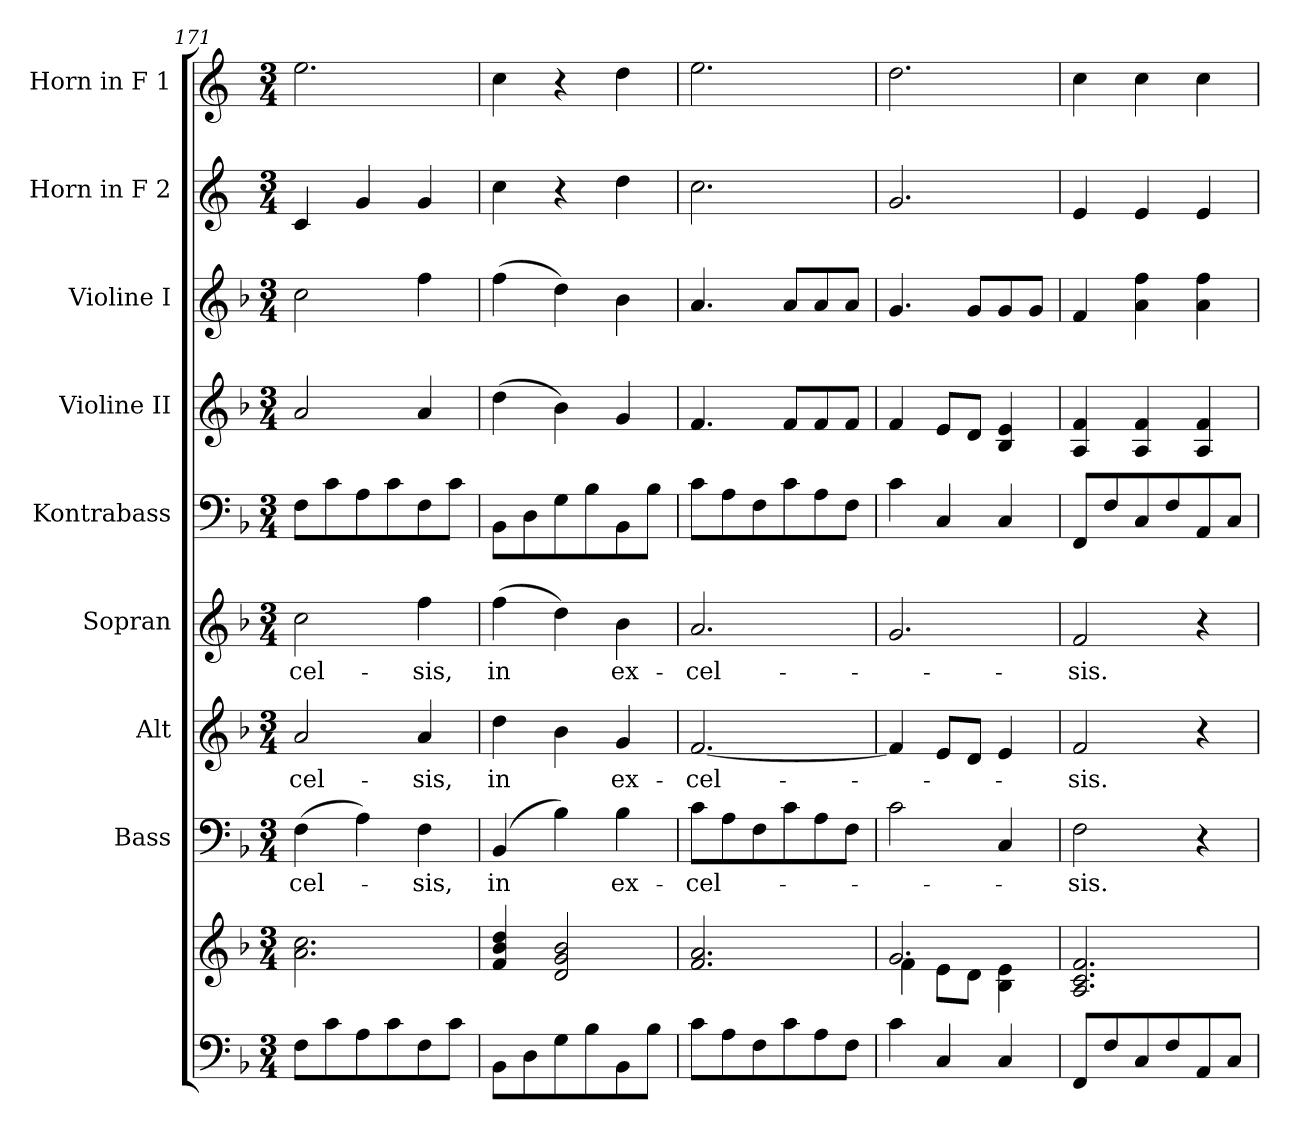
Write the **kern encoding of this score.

**kern	**kern	**kern	**text	**kern	**text	**kern	**text	**kern	**kern	**kern	**kern	**kern
*part9	*part9	*part8	*part8	*part7	*part7	*part6	*part6	*part5	*part4	*part3	*part2	*part1
*staff10	*staff9	*staff8	*staff8	*staff7	*staff7	*staff6	*staff6	*staff5	*staff4	*staff3	*staff2	*staff1
*	*	*I"Bass	*	*I"Alt	*	*I"Sopran	*	*I"Kontrabass	*I"Violine II	*I"Violine I	*I"Horn in F 2	*I"Horn in F 1
*	*	*I'B.	*	*I'A.	*	*I'S.	*	*I'Kb.	*I'Vl. II	*I'Vl. I	*I'Hrn. F 2	*I'Hrn. F 1
*clefF4	*clefG2	*clefF4	*	*clefG2	*	*clefG2	*	*clefF4	*clefG2	*clefG2	*clefG2	*clefG2
*	*	*	*	*	*	*	*	*ITrd7c12	*	*	*ITrd4c7	*ITrd4c7
*k[b-]	*k[b-]	*k[b-]	*	*k[b-]	*	*k[b-]	*	*k[b-]	*k[b-]	*k[b-]	*k[b-]	*k[b-]
*F:	*F:	*F:	*	*F:	*	*F:	*	*F:	*F:	*F:	*F:	*F:
*M3/4	*M3/4	*M3/4	*	*M3/4	*	*M3/4	*	*M3/4	*M3/4	*M3/4	*M3/4	*M3/4
=171	=171	=171	=171	=171	=171	=171	=171	=171	=171	=171	=171	=171
!	!	!	!LO:LY:b	!	!LO:LY:b	!	!LO:LY:b	!	!	!	!	!
8F\L	2.a\ 2.cc\	(>4F\	-cel-	2a/	-cel-	2cc\	-cel-	8FF\L	2a/	2cc\	4F/	2.a\
8c\	.	.	.	.	.	.	.	8C\	.	.	.	.
8A\	.	4A\)	.	.	.	.	.	8AA\	.	.	4c/	.
8c\	.	.	.	.	.	.	.	8C\	.	.	.	.
!	!	!	!LO:LY:b	!	!LO:LY:b	!	!LO:LY:b	!	!	!	!	!
8F\	.	4F\	-sis,	4a/	-sis,	4ff\	-sis,	8FF\	4a/	4ff\	4c/	.
8c\J	.	.	.	.	.	.	.	8C\J	.	.	.	.
!!LO:PB:g=z
=172	=172	=172	=172	=172	=172	=172	=172	=172	=172	=172	=172	=172
!	!	!	!LO:LY:b	!	!LO:LY:b	!	!LO:LY:b	!	!	!	!	!
8BB-\L	4f/ 4b-/ 4dd/	(4BB-/	in	4dd\	in	(>4ff\	in	8BBB-\L	(>4dd\	(>4ff\	4f\	4f\
8D\	.	.	.	.	.	.	.	8DD\	.	.	.	.
8G\	2d/ 2g/ 2b-/	4B-\)	.	4b-\	.	4dd\)	.	8GG\	4b-\)	4dd\)	4r	4r
8B-\	.	.	.	.	.	.	.	8BB-\	.	.	.	.
!	!	!	!LO:LY:b	!	!LO:LY:b	!	!LO:LY:b	!	!	!	!	!
8BB-\	.	4B-\	ex-	4g/	ex-	4b-\	ex-	8BBB-\	4g/	4b-\	4g\	4g\
8B-\J	.	.	.	.	.	.	.	8BB-\J	.	.	.	.
=173	=173	=173	=173	=173	=173	=173	=173	=173	=173	=173	=173	=173
!	!	!	!LO:LY:b	!	!LO:LY:b	!	!LO:LY:b	!	!	!	!	!
8c\L	2.f/ 2.a/	8c\L	-cel-	[2.f/	-cel-	2.a/	-cel-	8C\L	4.f/	4.a/	2.f\	2.a\
8A\	.	8A\	.	.	.	.	.	8AA\	.	.	.	.
8F\	.	8F\	.	.	.	.	.	8FF\	.	.	.	.
8c\	.	8c\	.	.	.	.	.	8C\	8f/L	8a/L	.	.
8A\	.	8A\	.	.	.	.	.	8AA\	8f/	8a/	.	.
8F\J	.	8F\J	.	.	.	.	.	8FF\J	8f/J	8a/J	.	.
=174	=174	=174	=174	=174	=174	=174	=174	=174	=174	=174	=174	=174
*	*^	*	*	*	*	*	*	*	*	*	*	*
4c\	2.g/	4f\	2c\	.	4f/]	.	2.g/	.	4C\	4f/	4.g/	2.c/	2.g\
4C/	.	8e\L	.	.	8e/L	.	.	.	4CC/	8e/L	.	.	.
.	.	8d\J	.	.	8d/J	.	.	.	.	8d/J	8g/L	.	.
4C/	.	4B-\ 4e\	4C/	.	4e/	.	.	.	4CC/	4B-/ 4e/	8g/	.	.
.	.	.	.	.	.	.	.	.	.	.	8g/J	.	.
*	*v	*v	*	*	*	*	*	*	*	*	*	*	*
=175	=175	=175	=175	=175	=175	=175	=175	=175	=175	=175	=175	=175
!	!	!	!LO:LY:b	!	!LO:LY:b	!	!LO:LY:b	!	!	!	!	!
8FF/L	2.A/ 2.c/ 2.f/	2F\	-sis.	2f/	-sis.	2f/	-sis.	8FFF/L	4A/ 4f/	4f/	4A/	4f\
8F/	.	.	.	.	.	.	.	8FF/	.	.	.	.
8C/	.	.	.	.	.	.	.	8CC/	4A/ 4f/	4a\ 4ff\	4A/	4f\
8F/	.	.	.	.	.	.	.	8FF/	.	.	.	.
8AA/	.	4r	.	4r	.	4r	.	8AAA/	4A/ 4f/	4a\ 4ff\	4A/	4f\
8C/J	.	.	.	.	.	.	.	8CC/J	.	.	.	.
=	=	=	=	=	=	=	=	=	=	=	=	=
*-	*-	*-	*-	*-	*-	*-	*-	*-	*-	*-	*-	*-
